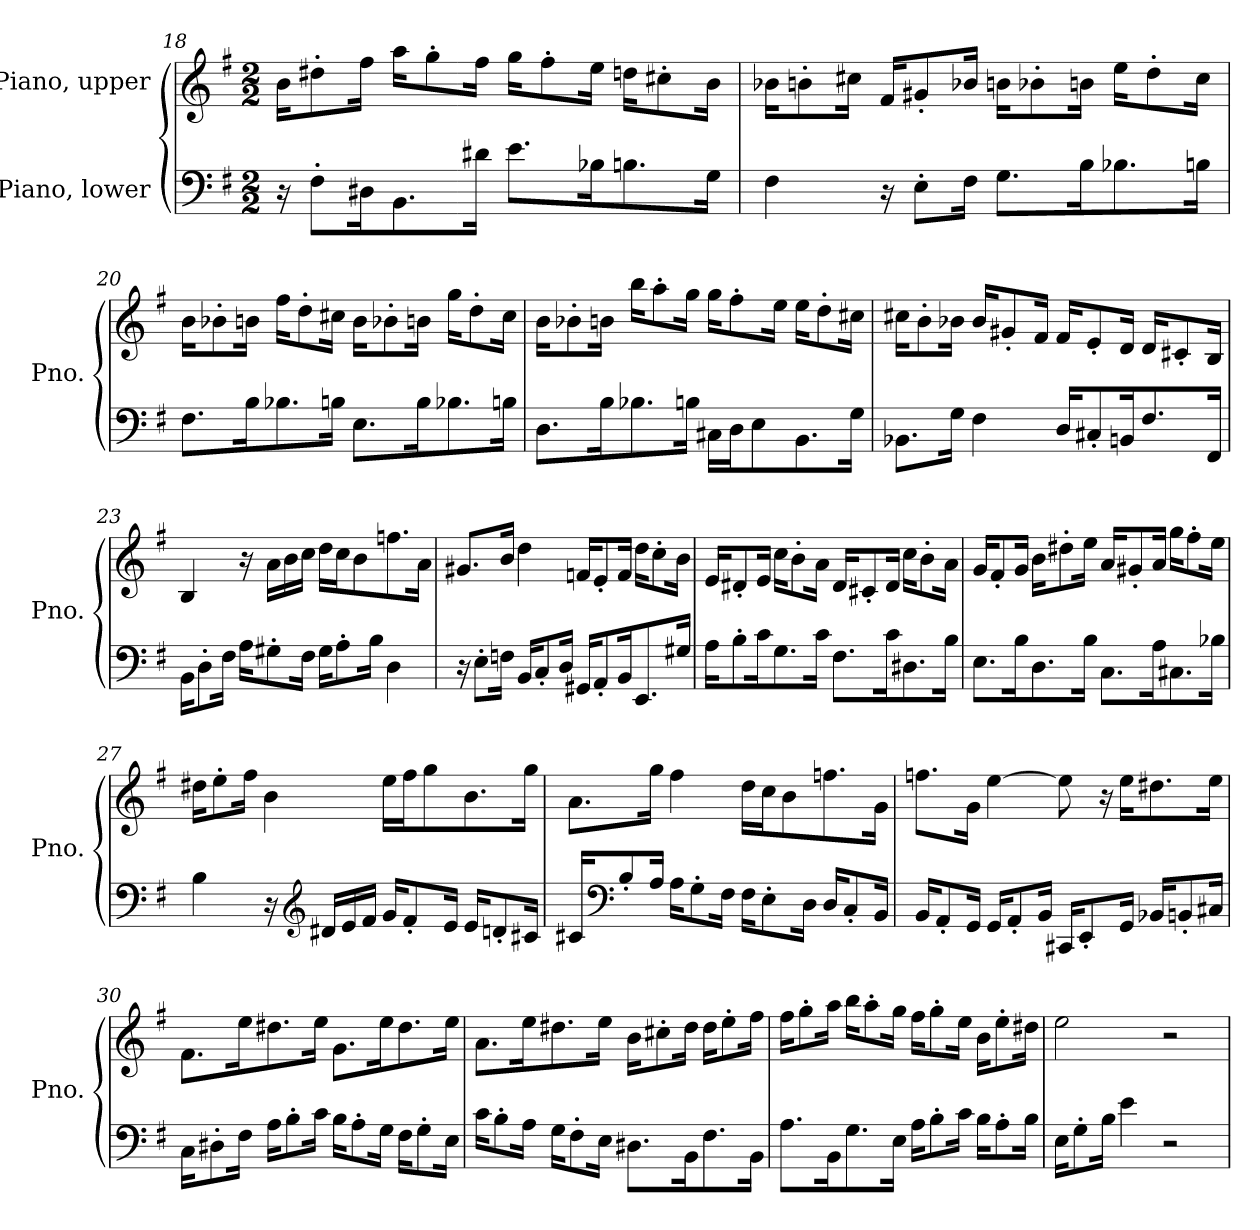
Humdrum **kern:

**kern	**kern
*part2	*part1
*staff2	*staff1
*I"Piano, lower	*I"Piano, upper
*I'Pno.	*I'Pno.
*clefF4	*clefG2
*k[f#]	*k[f#]
*M2/2	*M2/2
=18	=18
16r	16b\KL
8F#'\L	8dd#X'\
16D#X\K	16ff#\Jk
8.BB\	16aa\KL
.	8gg'\
16d#X\Jk	16ff#\Jk
8.e\L	16gg\KL
.	8ff#'\
16B-X\K	16ee\Jk
8.Bn\	16ddn\KL
.	8cc#X'\
16G\Jk	16b\Jk
!!LO:LB:g=z
=19	=19
4F#\	16b-X\KL
.	8bn'\
.	16cc#X\Jk
16r	16f#/KL
8E'\L	8g#X'/
16F#\Jk	16b-X/Jk
8.G\L	16bn\KL
.	8b-X'\
16B\K	16bn\Jk
8.B-X\	16ee\KL
.	8dd'\
16Bn\Jk	16cc#\Jk
=20	=20
8.F#\L	16b\KL
.	8b-X'\
16B\K	16bn\Jk
8.B-X\	16ff#\KL
.	8dd'\
16Bn\Jk	16cc#X\Jk
8.E\L	16b\KL
.	8b-X'\
16B\K	16bn\Jk
8.B-X\	16gg\KL
.	8dd'\
16Bn\Jk	16cc#\Jk
!!LO:LB:g=z
=21	=21
8.D\L	16b\KL
.	8b-X'\
16B\K	16bn\Jk
8.B-X\	16bb\KL
.	8aa'\
16Bn\Jk	16gg\Jk
16C#X\LL	16gg\KL
16D\J	8ff#'\
8E\	.
.	16ee\Jk
8.BB\	16ee\KL
.	8dd'\
16G\Jk	16cc#X\Jk
=22	=22
8.BB-X\L	16cc#X\KL
.	8b'\
16G\Jk	16b-X\Jk
4F#\	16b-/KL
.	8g#X'/
.	16f#/Jk
16D/KL	16f#/KL
8C#X'/	8e'/
16BBn/K	16d/Jk
8.F#/	16d/KL
.	8c#X'/
16FF#/Jk	16B/Jk
!!LO:LB:g=z
=23	=23
16BB\KL	4B/
8D'\	.
16F#\Jk	.
16A\KL	16r
8G#X'\	16a\LL
.	16b\
16F#\Jk	16cc\JJ
16G#\KL	16dd\LL
8A'\	16cc\J
.	8b\
16B\Jk	.
4D\	8.ffn\
.	16a\Jk
=24	=24
16r	8.g#X/L
8E'\L	.
16Fn\Jk	16b/Jk
16BB/KL	4dd\
8C'/	.
16D/Jk	.
16GG#X/KL	16fn/KL
8AA'/	8e'/
16BB/K	16f/Jk
8.EE/	16dd\KL
.	8cc'\
16G#X/Jk	16b\Jk
=25	=25
16A\KL	16e/KL
8B'\	8d#X'/
16c\K	16e/Jk
8.G\	16cc\KL
.	8b'\
16c\Jk	16a\Jk
8.F#\L	16d#/KL
.	8c#X'/
16c\K	16d#/Jk
8.D#X\	16cc\KL
.	8b'\
16B\Jk	16a\Jk
!!LO:LB:g=z
=26	=26
8.E\L	16g/KL
.	8f#'/
16B\K	16g/Jk
8.D\	16b\KL
.	8dd#X'\
16B\Jk	16ee\Jk
8.C\L	16a/KL
.	8g#X'/
16A\K	16a/Jk
8.C#X\	16gg\KL
.	8ff#'\
16B-X\Jk	16ee\Jk
=27	=27
4B\	16dd#X\KL
.	8ee'\
.	16ff#\Jk
16r	4b\
*clefG2	*
16d#X/LL	.
16e/	.
16f#/JJ	.
16g/KL	16ee\LL
8f#'/	16ff#\J
.	8gg\
16e/Jk	.
16e/KL	8.b\
8dn'/	.
16c#X/Jk	16gg\Jk
!!LO:LB:g=z
=28	=28
16c#X/KL	8.a\L
*clefF4	*
8B'/	.
16A/Jk	16gg\Jk
16A\KL	4ff#\
8G'\	.
16F#\Jk	.
16F#\KL	16dd\LL
8E'\	16cc\J
.	8b\
16D\Jk	.
16D/KL	8.ffn\
8C'/	.
16BB/Jk	16g\Jk
=29	=29
16BB/KL	8.ffn\L
8AA'/	.
16GG/Jk	16g\Jk
16GG/KL	[4ee\
8AA'/	.
16BB/Jk	.
16CC#X/KL	8ee\]
8EE'/	.
.	16r
16GG/Jk	16ee\KL
16BB-X/KL	8.dd#X\
8BBn'/	.
16C#X/Jk	16ee\Jk
!!LO:PB:g=z
=30	=30
16C\KL	8.f#\L
8D#X'\	.
16F#\Jk	16ee\K
16A\KL	8.dd#X\
8B'\	.
16c\Jk	16ee\Jk
16B\KL	8.g\L
8A'\	.
16G\Jk	16ee\K
16F#\KL	8.dd#\
8G'\	.
16E\Jk	16ee\Jk
=31	=31
16c\KL	8.a\L
8B'\	.
16A\Jk	16ee\K
16G\KL	8.dd#X\
8F#'\	.
16E\Jk	16ee\Jk
8.D#X\L	16b\KL
.	8cc#X'\
16BB\K	16dd#\Jk
8.F#\	16dd#\KL
.	8ee'\
16BB\Jk	16ff#\Jk
=32	=32
8.A\L	16ff#\KL
.	8gg'\
16BB\K	16aa\Jk
8.G\	16bb\KL
.	8aa'\
16E\Jk	16gg\Jk
16A\KL	16ff#\KL
8B'\	8gg'\
16c\Jk	16ee\Jk
16B\KL	16b\KL
8A'\	8ee'\
16B\Jk	16dd#X\Jk
!!LO:LB:g=z
=33	=33
16E\KL	2ee\
8G'\	.
16B\Jk	.
4e\	.
2r	2r
=	=
*-	*-
